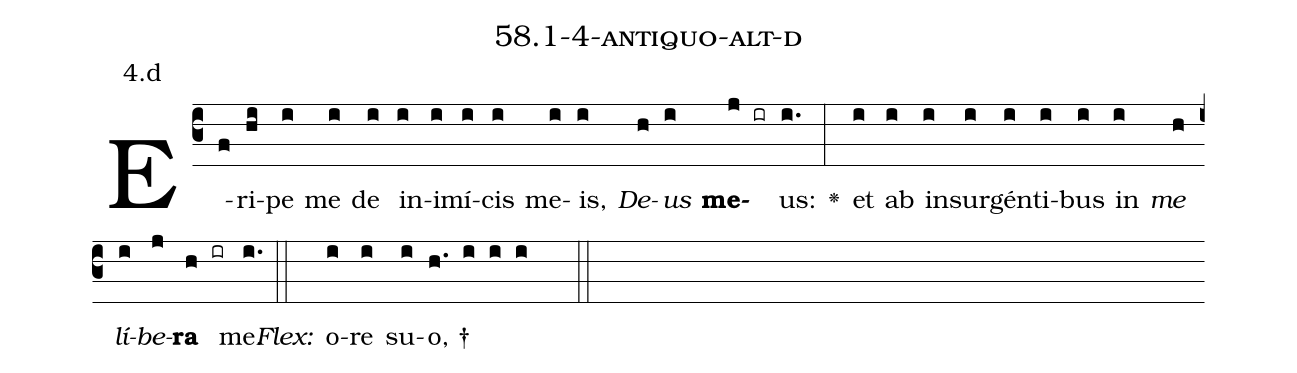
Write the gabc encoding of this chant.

name: 58.1-4-antiquo-alt-d;
annotation: 4.d;
%%
(c3)E(f)ri(hi)pe(i) me(i) de(i) in(i)i(i)mí(i)cis(i) me(i)is,(i) <i>De</i>(h)<i>us</i>(i) <b>me</b>(j ir)us:(i.) <v>\greheightstar</v>(:) et(i) ab(i) in(i)sur(i)gén(i)ti(i)bus(i) in(i) <i>me</i>(h) <i>lí</i>(i)<i>be</i>(j)<b>ra</b>(h ir) me.(i.) (::)
<i>Flex:</i>()  o(i)re(i) su(i)o, †(h. i i i  ::)

%E(i) u(h) o(i) u(j) a(h) e.(i.) (::)
